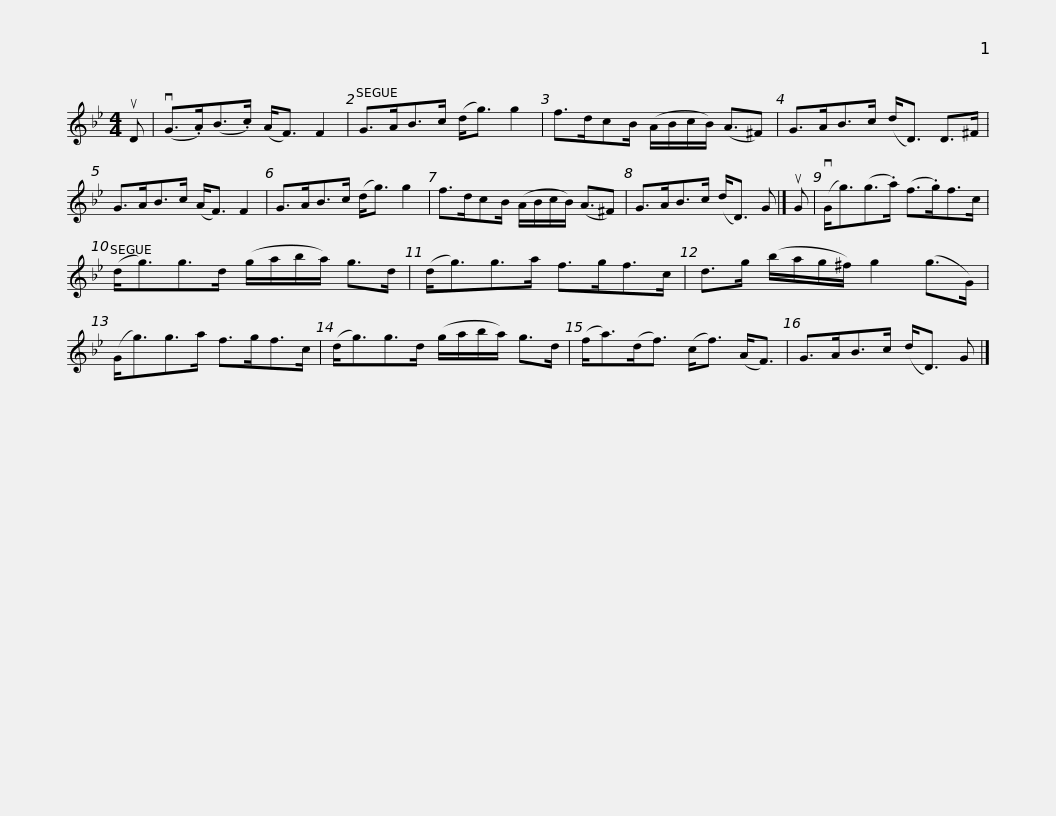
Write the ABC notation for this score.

X:1
L:1/8
M:4/4
I:linebreak $
K:Gmin
V:1 treble
V:1
 uD | (vG>.A)(B>.c) (A<F) F2 | G>AB>c (d<g) g2 | f>dcB/ (A/B/c/B/) (A3/2^F) | G>AB>c (d<D) D>^F |$ %5
 G>AB>c (A<F) F2 | G>AB>c (d<g) g2 | f>dcB/ (A/B/c/B/) (A3/2^F) | G>AB>c (d<D) G |] uG |$ %10
 (vG<g)(g>.a) (f>.g)f>c | (d<g)g>d (g/a/b/a/) g>d | (d<g)g>a f>gf>c | d>g (b/a/g/^f/) g2 (g>G) |$ (G<g)g>a f>gf>c | %15
 (d<g)g>d (g/a/b/a/) g>d | (f<a)(d<f) (c<f) (A<F) | G>AB>c (d<D) G |] %18
